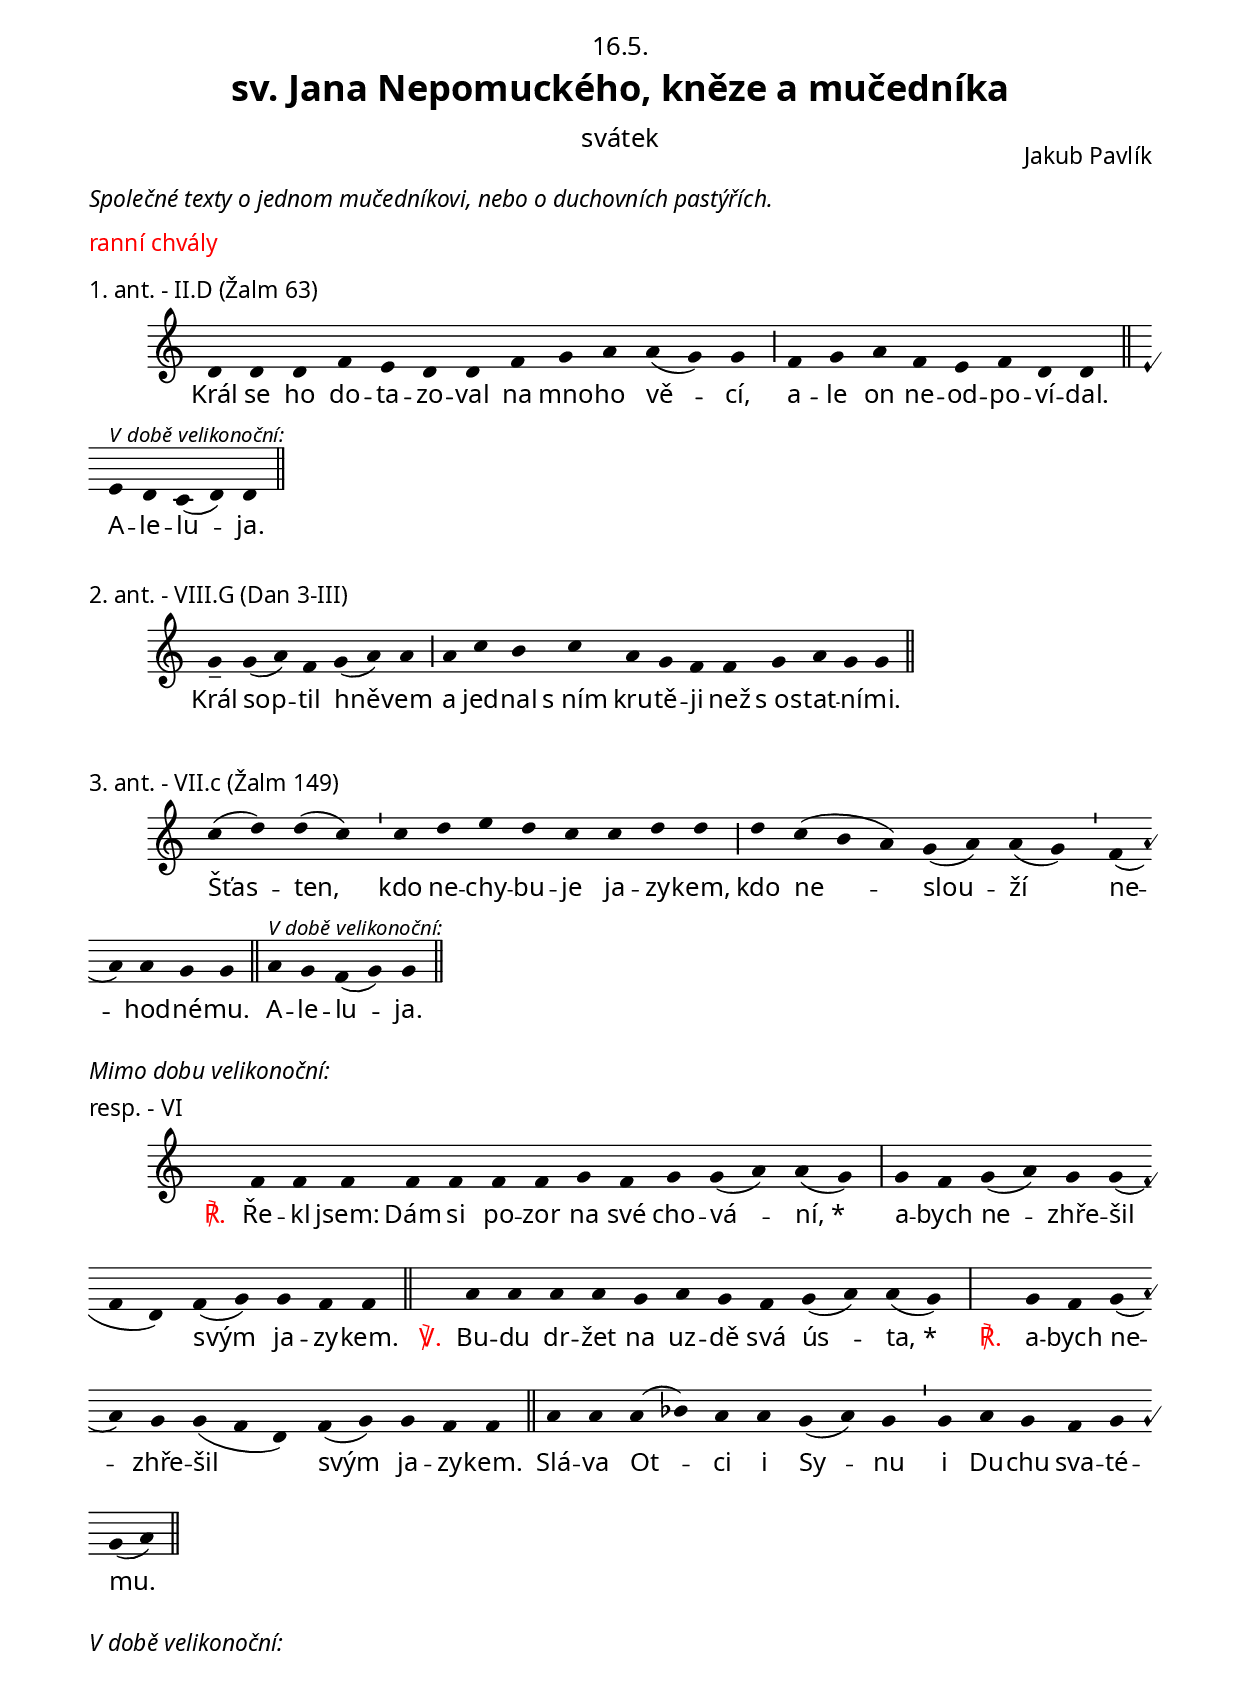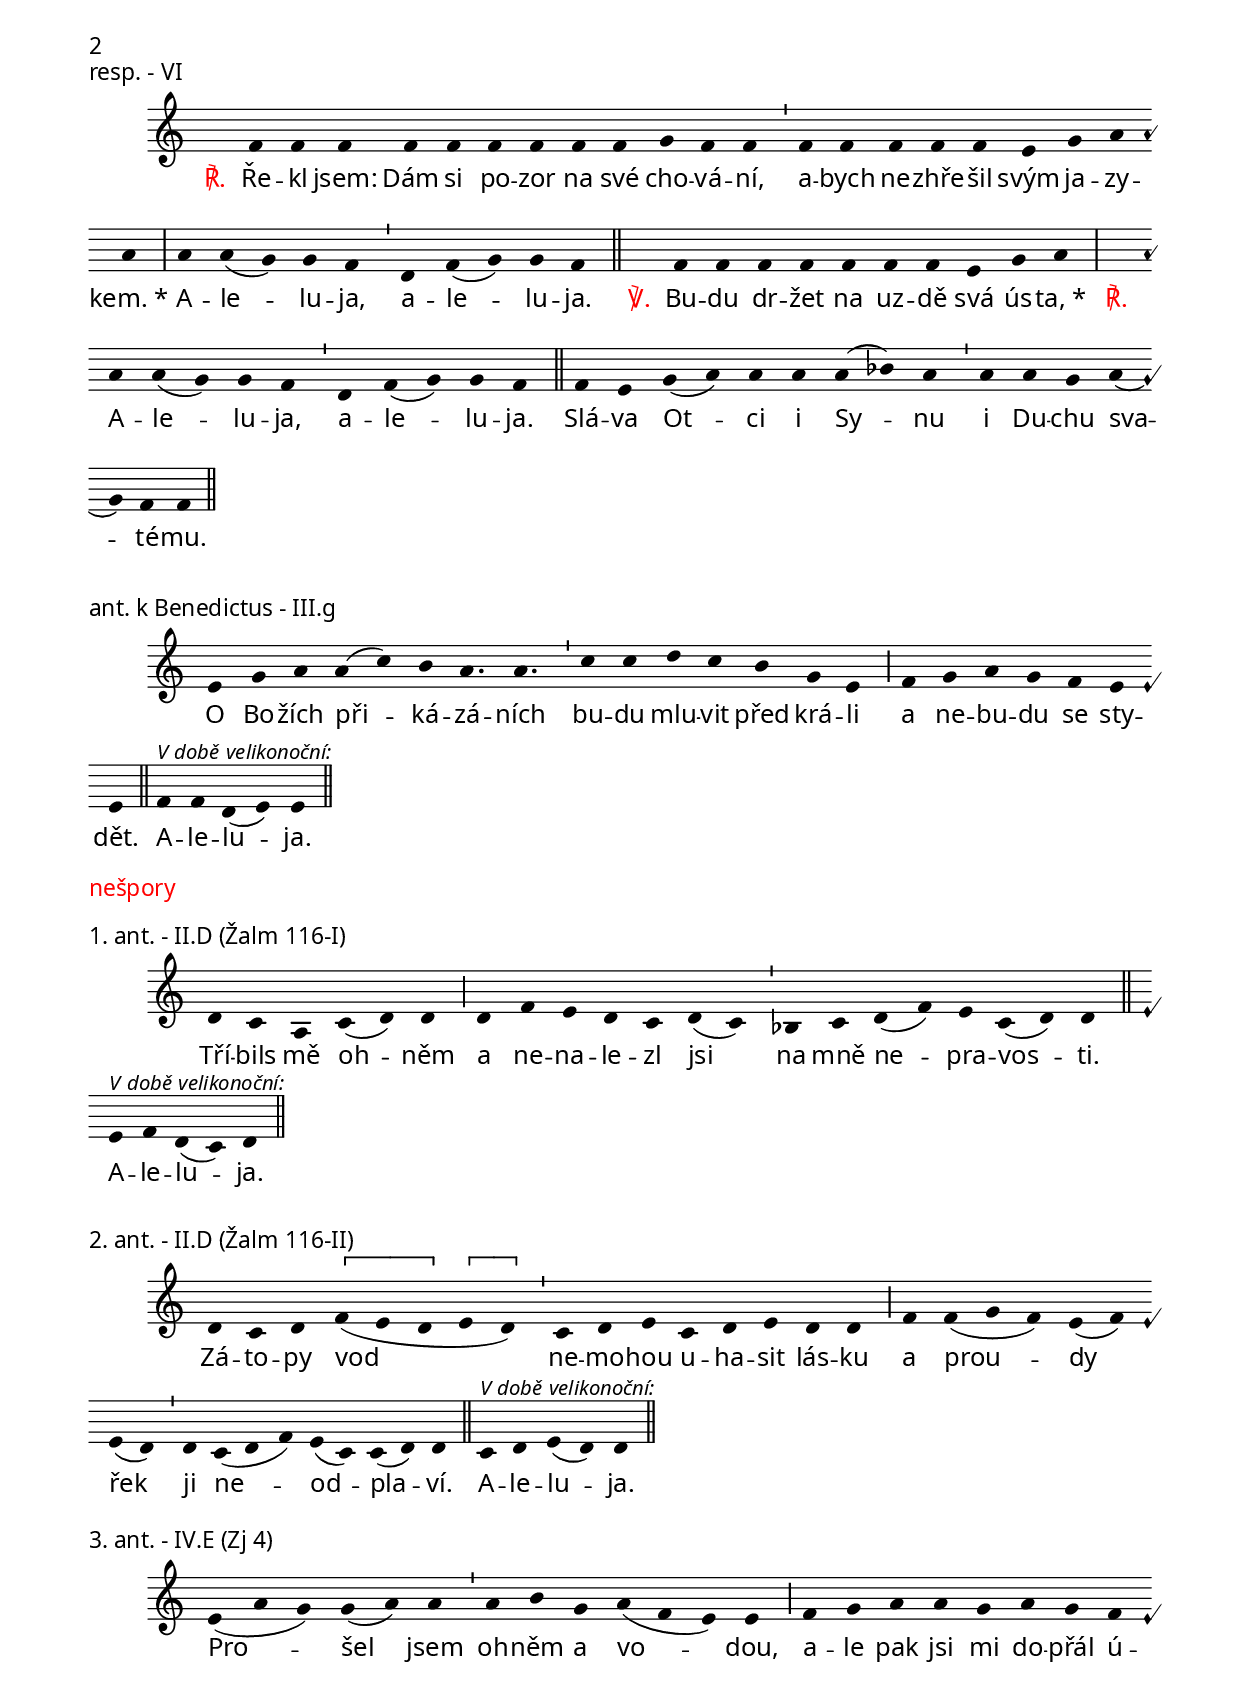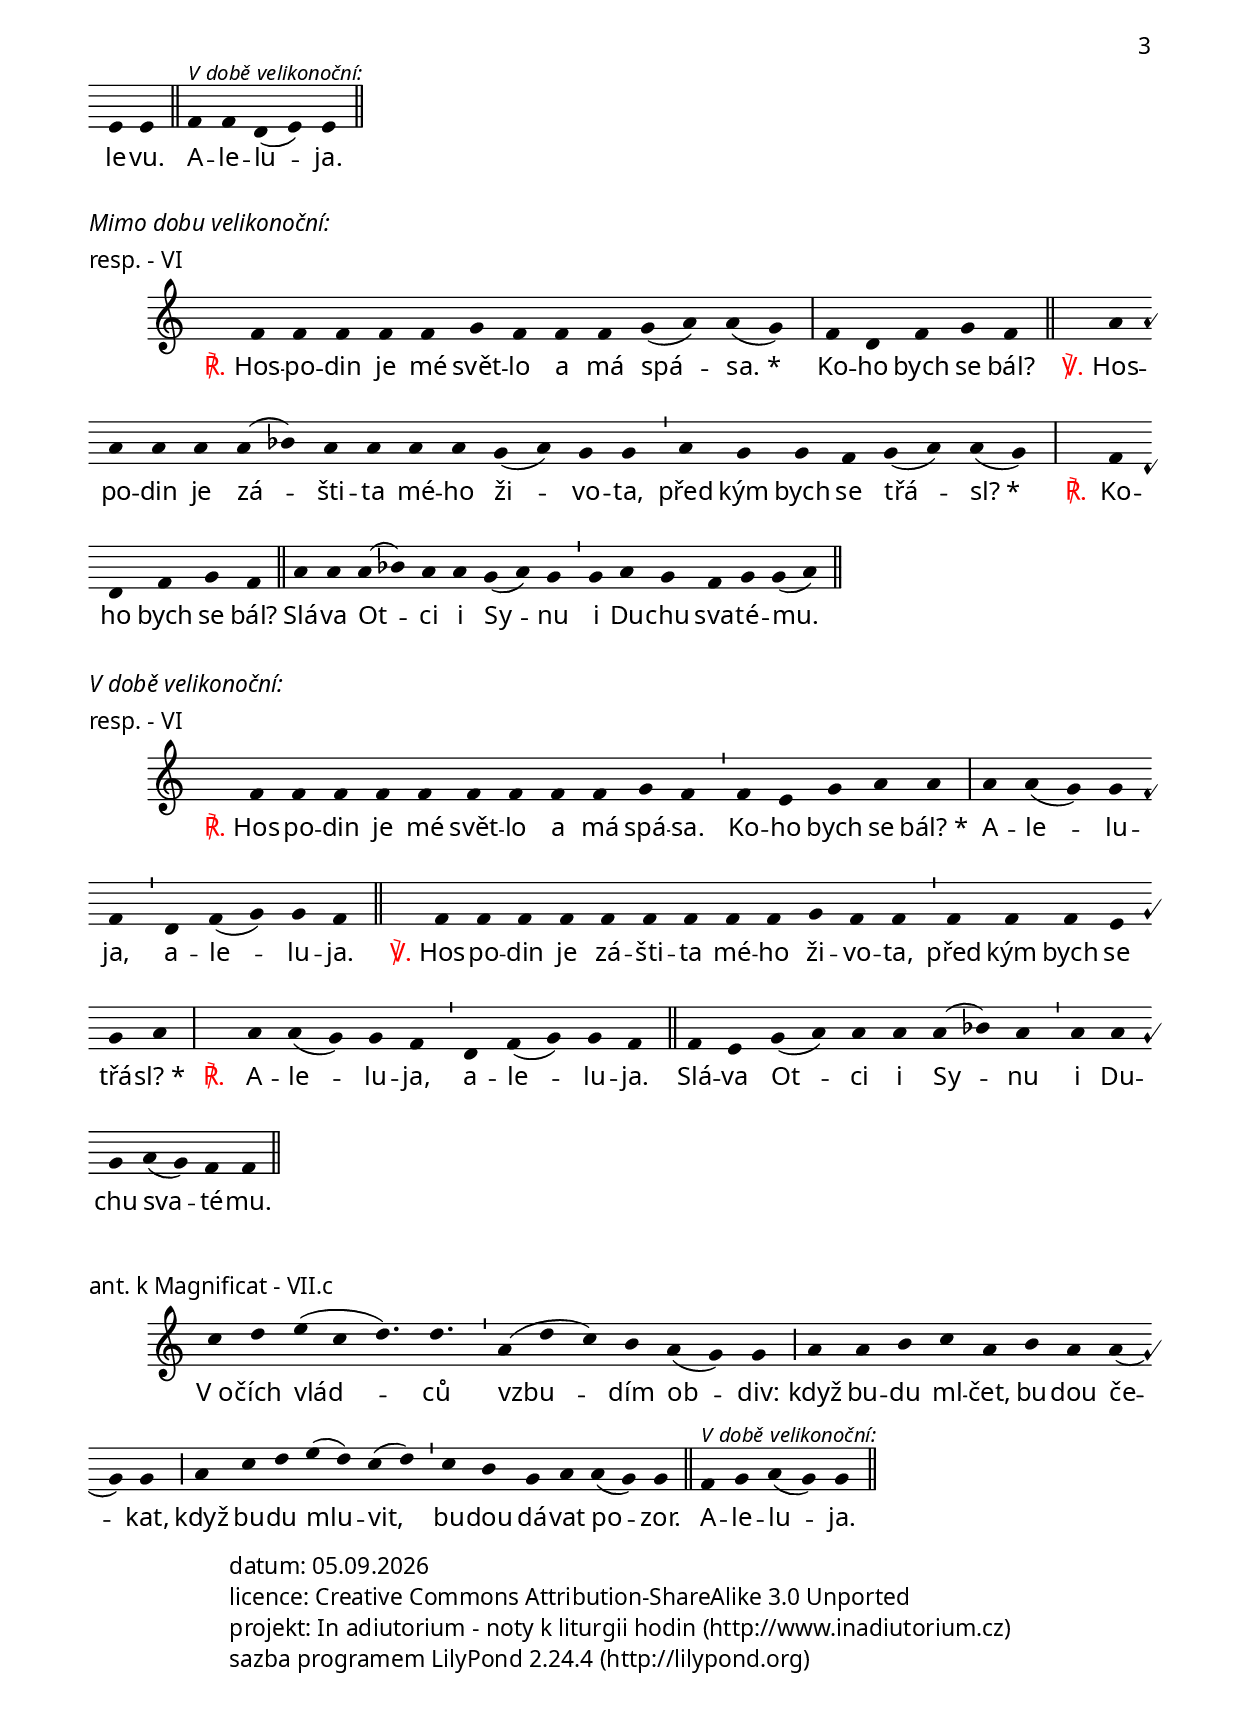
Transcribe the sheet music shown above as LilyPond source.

\version "2.15.37"

\include "../spolecne.ly"
\include "../dilyresponsorii.ly"

\header {
  title = \markup\titleSvatek
            "sv. Jana Nepomuckého, kněze a mučedníka"
            svátek
            16.5.
  composer = "Jakub Pavlík"
}

\markup\communia #'(#:mucednik #:pastyr)

\markup {\nadpisHodinka {"ranní chvály"}}

\score {
  \relative c' {
    \choralniRezim
    d d d f e d d f g a a( g) g \barMaior
    f g a f e f d d \barFinalis

    e^\markup\rubrVelikAleluja d c( d) d \barFinalis
  }
  \addlyrics {
    Král se ho do -- ta -- zo -- val na mno -- ho vě -- cí,
    a -- le on ne -- od -- po -- ví -- dal.

    A -- le -- lu -- ja.
  }
  \header {
    quid = "1. ant."
    modus = "II"
    differentia = "D"
    psalmus = "Žalm 63"
    id = "rch-a1"
    piece = \markup {\sestavTitulek}
  }
}

\score {
  \relative c'' {
    \choralniRezim
    g4-- g( a) f g( a) a \barMaior
    a c b c a g f f g a g g \barFinalis
  }
  \addlyrics {
    Král sop -- til hně -- vem
    a jed -- nal s_ním kru -- tě -- ji než s_os -- tat -- ní -- mi.
    % tady jsem aleluja nezapomnel, v breviari neni
  }
  \header {
    quid = "2. ant."
    modus = "VIII"
    differentia = "G"
    psalmus = "Dan 3-III"
    id = "rch-a2"
    piece = \markup {\sestavTitulek}
  }
}

\score {
  \relative c'' {
    \choralniRezim
    c4( d) d( c) \barMin
    c d e d c c d d \barMaior
    d c( b a) g( a) a( g) \barMin
    f( a) a g g \barFinalis

    a^\markup\rubrVelikAleluja g f( g) g \barFinalis
  }
  \addlyrics {
    Šťas -- ten,
    kdo ne -- chy -- bu -- je ja -- zy -- kem,
    kdo ne -- slou -- ží
    ne -- hod -- né -- mu.

    A -- le -- lu -- ja.
  }
  \header {
    quid = "3. ant."
    modus = "VII"
    differentia = "c"
    psalmus = "Žalm 149"
    id = "rch-a3"
    piece = \markup {\sestavTitulek}
  }
}

\markup\italic{Mimo dobu velikonoční:}

\score {
  \relative c' {
    \choralniRezim

    % R
    \neviditelna f
    f4 f f f f f f g f g g( a) a( g) \barMax
    g f g( a) g g( f d) f( g) g f f \barFinalis
    % V
    \neviditelna a
    a4 a a a g a g f g( a) a( g) \barMax
    % R
    \neviditelna a
    g f g( a) g g( f d) f( g) g f f \barFinalis
    % Slava
    \respVIdoxologie \barFinalis
  }
  \addlyrics {
    \Response Ře -- kl jsem: Dám si po -- zor na své cho -- vá -- ní,_*
    a -- bych ne -- zhře -- šil svým ja -- zy -- kem.
    \Verse Bu -- du dr -- žet na uz -- dě svá ús -- ta,_*
    \Response a -- bych ne -- zhře -- šil svým ja -- zy -- kem.
    \textRespDoxologie
  }
  \header {
    quid = "resp."
    modus = "VI"
    id = "rch-resp"
    piece = \markup {\sestavTitulekResp}
  }
}

\markup\italic{V době velikonoční:}

\score {
  \relative c' {
    \choralniRezim

    % R
    \neviditelna f
    f4 f f f f f f f f g f f \barMin
    f f f f f e g a a \barMax
    \respVIalelujaResponsum \barFinalis
    % V
    \neviditelna f
    f f f f f f f e g a \barMax
    % R
    \neviditelna a
    \respVIalelujaResponsum \barFinalis
    % Slava
    \respVIalelujaDoxologie \barFinalis
  }
  \addlyrics {
    \Response Ře -- kl jsem: Dám si po -- zor na své cho -- vá -- ní,
    a -- bych ne -- zhře -- šil svým ja -- zy -- kem._* \textRespAleluja
    \Verse Bu -- du dr -- žet na uz -- dě svá ús -- ta,_*
    \Response \textRespAleluja
    \textRespDoxologie
  }
  \header {
    quid = "resp."
    modus = "VI"
    id = "rch-resp-velik"
    piece = \markup {\sestavTitulekResp}
  }
}

\score {
  \relative c' {
    \choralniRezim
    e4 g a a( c) b a4. a \barMin c4 c d c b g e \barMaior
    f g a g f e e \barFinalis

    f^\markup\rubrVelikAleluja f d( e) e \barFinalis
  }
  \addlyrics {
    O Bo -- žích při -- ká -- zá -- ních bu -- du mlu -- vit před krá -- li
    a ne -- bu -- du se sty -- dět.

    A -- le -- lu -- ja.
  }
  \header {
    quid = "ant. k Benedictus"
    modus = "III"
    differentia = "g"
    psalmus = ""
    id = "rch-aben"
    piece = \markup {\sestavTitulekBezZalmu}
  }
}

\markup {\nadpisHodinka {"nešpory"}}

\score {
  \relative c' {
    \choralniRezim
    d4 c a c( d) d \barMaior
    d f e d c d( c) \barMin bes c d( f) e c( d) d \barFinalis

    e^\markup\rubrVelikAleluja f d( c) d \barFinalis
  }
  \addlyrics {
    Tří -- bils mě oh -- něm
    a ne -- na -- le -- zl jsi na mně ne -- pra -- vos -- ti.

    A -- le -- lu -- ja.
  }
  \header {
    quid = "1. ant."
    modus = "II"
    differentia = "D"
    psalmus = "Žalm 116-I"
    id = "ne-a1"
    piece = \markup {\sestavTitulek}
  }
}

\score {
  \relative c' {
    \choralniRezim
    d4 c d \[ f( e d \] \[ e d) \] \barMin c d e c d e d d \barMaior
    f f( g f) e( f) e( d) \barMin d c( d f) e( c) c( d) d \barFinalis

    c^\markup\rubrVelikAleluja d e( d) d \barFinalis
  }
  \addlyrics {
    Zá -- to -- py vod ne -- mo -- hou u -- ha -- sit lás -- ku
    a prou -- dy řek ji ne -- od -- pla -- ví.

    A -- le -- lu -- ja.
  }
  \header {
    quid = "2. ant."
    modus = "II"
    differentia = "D"
    psalmus = "Žalm 116-II"
    id = "ne-a2"
    piece = \markup {\sestavTitulek}
  }
}

\score {
  \relative c' {
    \choralniRezim
    e4( a g) g( a) a \barMin
    a b g a( f e) e \barMaior
    f g a a g a g f e e \barFinalis

    f^\markup\rubrVelikAleluja f d( e) e \barFinalis
  }
  \addlyrics {
    Pro -- šel jsem
    oh -- něm a vo -- dou,
    a -- le pak jsi mi do -- přál ú -- le -- vu.

    A -- le -- lu -- ja.
  }
  \header {
    quid = "3. ant."
    modus = "IV"
    differentia = "E"
    psalmus = "Zj 4"
    id = "ne-a3"
    piece = \markup {\sestavTitulek}
  }
}

\markup\italic{Mimo dobu velikonoční:}

\score {
  \relative c' {
    \choralniRezim

    % R
    \neviditelna f
    f4 f f f f g f f f g( a) a( g) \barMax
    f d f g f \barFinalis
    % V
    \neviditelna a
    a4 a a a a( bes) a a a a g( a) g g \barMin
    a g g f g( a) a( g) \barMax
    % R
    \neviditelna a
    f d f g f \barFinalis
    % Slava
    \respVIdoxologie \barFinalis
  }
  \addlyrics {
    \Response Hos -- po -- din je mé svět -- lo a má spá -- sa._*
    Ko -- ho bych se bál?
    \Verse Hos -- po -- din je zá -- šti -- ta mé -- ho ži -- vo -- ta,
    před kým bych se třá -- sl?_*
    \Response Ko -- ho bych se bál?
    \textRespDoxologie
  }
  \header {
    quid = "resp."
    modus = "VI"
    id = "ne-resp"
    piece = \markup {\sestavTitulekResp}
  }
}

\markup\italic{V době velikonoční:}

\score {
  \relative c' {
    \choralniRezim

    % R
    \neviditelna f
    f4 f f f f f f f f g f \barMin f e g a a \barMax
    \respVIalelujaResponsum \barFinalis
    % V
    \neviditelna f
    f4 f f f f f f f f g f f \barMin f f f e g a \barMax
    % R
    \neviditelna a
    \respVIalelujaResponsum \barFinalis
    % Slava
    \respVIalelujaDoxologie \barFinalis
  }
  \addlyrics {
    \Response Hos -- po -- din je mé svět -- lo a má spá -- sa.
    Ko -- ho bych se bál?_* \textRespAleluja
    \Verse Hos -- po -- din je zá -- šti -- ta mé -- ho ži -- vo -- ta,
    před kým bych se třá -- sl?_*
    \Response \textRespAleluja
    \textRespDoxologie
  }
  \header {
    quid = "resp."
    modus = "VI"
    id = "ne-resp-velik"
    piece = \markup {\sestavTitulekResp}
  }
}

\score {
  \relative c'' {
    \choralniRezim
    c d e( c d4.) d \barMin a4( d c) b a( g) g \barMaior
    a a b c a b a a( g) g \barMaior
    a c d e( d) c( d) \barMin c b g a a( g) g \barFinalis

    f^\markup\rubrVelikAleluja g a( g) g \barFinalis
  }
  \addlyrics {
    V_o -- čích vlád -- ců vzbu -- dím ob -- div:
    když bu -- du ml -- čet, bu -- dou če -- kat,
    když bu -- du mlu -- vit, bu -- dou dá -- vat po -- zor.

    A -- le -- lu -- ja.
  }
  \header {
    quid = "ant. k Magnificat"
    modus = "VII"
    differentia = "c"
    psalmus = ""
    id = "ne-amag"
    piece = \markup {\sestavTitulekBezZalmu}
  }
}